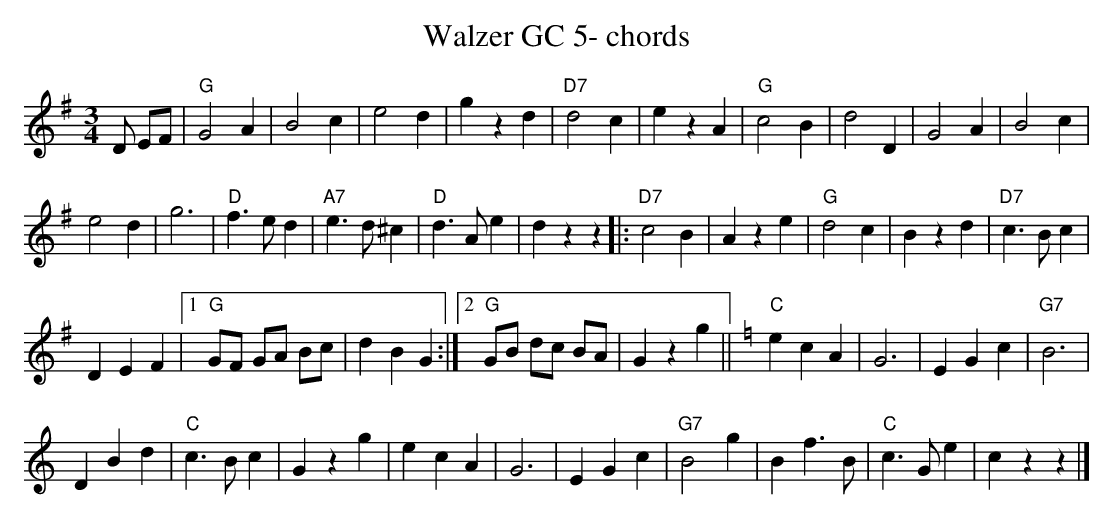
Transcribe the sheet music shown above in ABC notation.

X:1
T:Walzer GC 5- chords
M:3/4
L:1/4
K:G %%MIDI gchordon
D/2 E/2F/2 | "G"G2A | B2c | e2d | gzd | "D7"d2c | ezA | "G"c2B | d2D | G2A | B2c |
e2d | g3 | "D"f>ed | "A7"e>d^c | "D"d>Ae | dzz |: "D7"c2B | Aze | "G"d2c | Bzd | "D7"c>Bc |
DEF |1 "G"G/2F/2 G/2A/2 B/2c/2 | dBG :|2 "G"G/2B/2 d/2c/2 B/2A/2 | Gzg || [K:C] "C"ecA | G3 | EGc | "G7"B3 |
DBd | "C"c>Bc | Gzg | ecA | G3 | EGc | "G7"B2g | Bf>B | "C"c>Ge | czz |]
